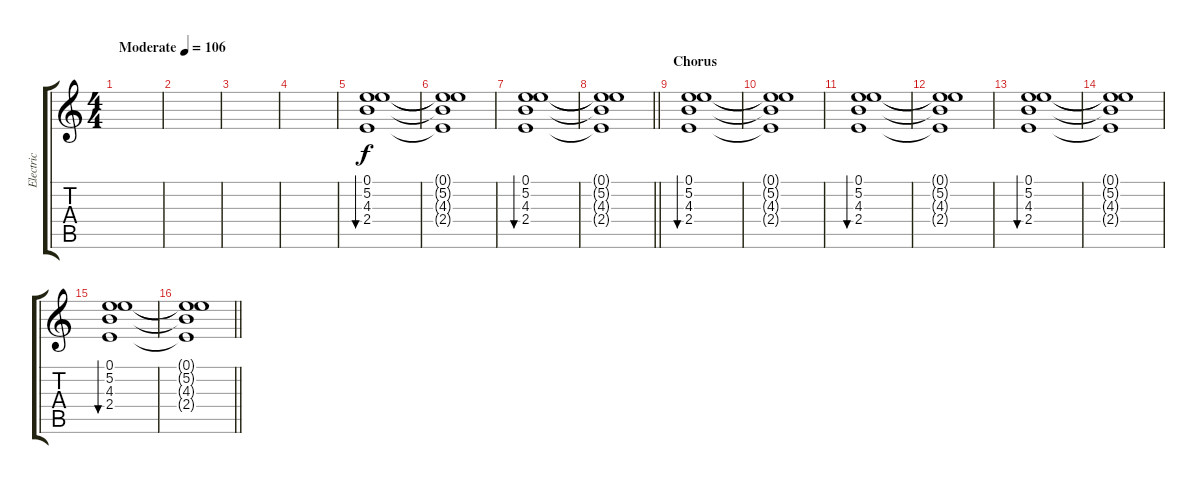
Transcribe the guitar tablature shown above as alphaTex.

\track ("Electric" "Electric") {instrument overdrivenguitar}
\staff {score tabs}
\tuning (E4 B3 G3 D3 A2 E2) {hide}
\ts (4 4)
\tempo (106 "Moderate")
\clef g2
\ks c
|
|
|
|
(0.1 5.2 4.3 2.4).1{bu 120} |
(0.1{t} 5.2{t} 4.3{t} 2.4{t}).1 |
(0.1 5.2 4.3 2.4).1{bu 120} |
\barLineRight lightlight
(0.1{t} 5.2{t} 4.3{t} 2.4{t}).1 |
\section ("" "Chorus")
(0.1 5.2 4.3 2.4).1{bu 120} |
(0.1{t} 5.2{t} 4.3{t} 2.4{t}).1 |
(0.1 5.2 4.3 2.4).1{bu 120} |
(0.1{t} 5.2{t} 4.3{t} 2.4{t}).1 |
(0.1 5.2 4.3 2.4).1{bu 120} |
(0.1{t} 5.2{t} 4.3{t} 2.4{t}).1 |
(0.1 5.2 4.3 2.4).1{bu 120} |
\barLineRight lightlight
(0.1{t} 5.2{t} 4.3{t} 2.4{t}).1
